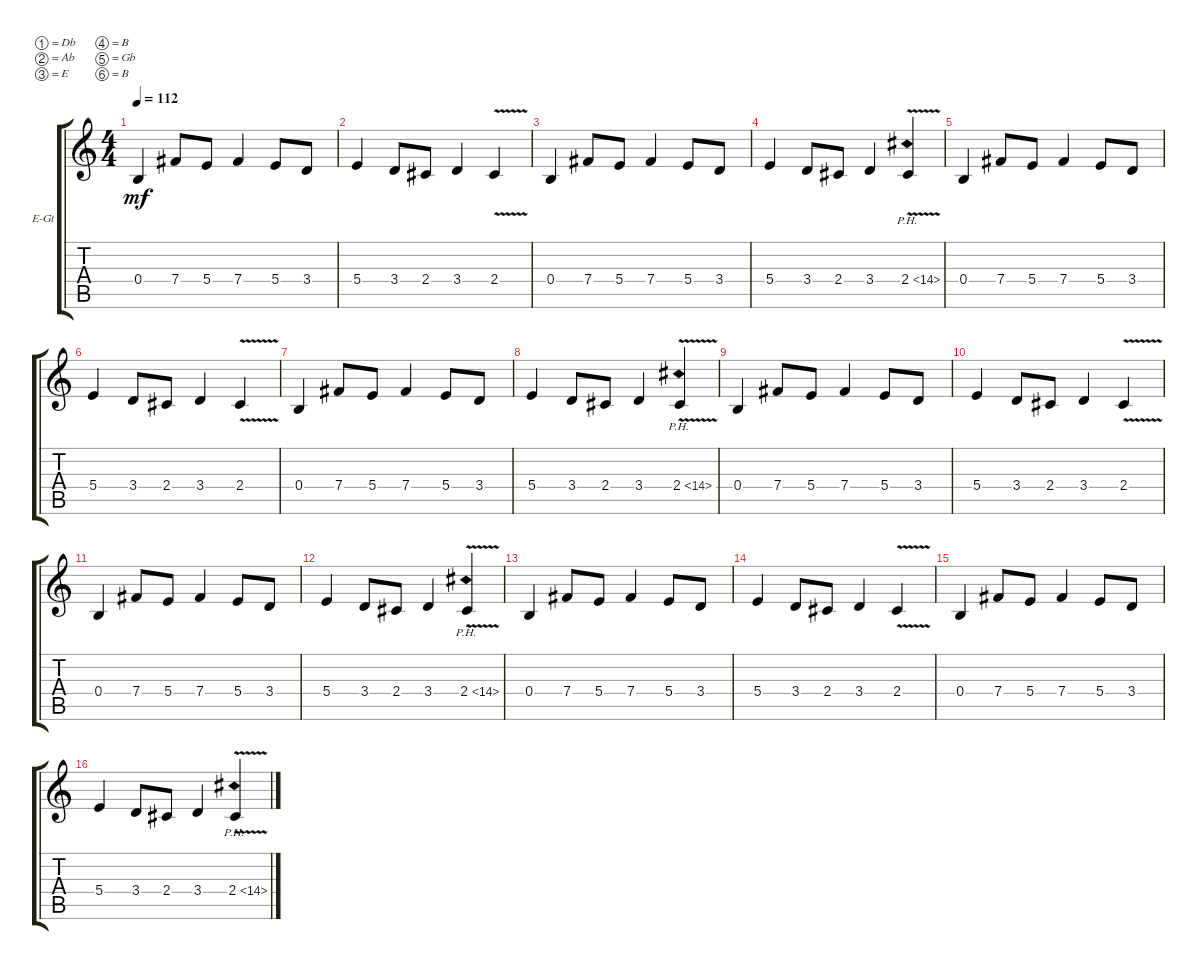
\defaultSystemsLayout 4
\bracketExtendMode groupsimilarinstruments
\firstSystemTrackNameOrientation horizontal
\otherSystemsTrackNameOrientation horizontal
\track ("Lead Guitar" "E-Gt") {instrument distortionguitar}
\staff {score tabs}
\tuning (Db4 Ab3 E3 B2 Gb2 B1)
\ts (4 4)
\tempo 112
\clef g2
\ks c
0.4.4{dy mf} 7.4.8 5.4.8 7.4.4 5.4.8 3.4.8 |
5.4.4 3.4.8 2.4.8 3.4.4 2.4{v}.4 |
0.4.4 7.4.8 5.4.8 7.4.4 5.4.8 3.4.8 |
5.4.4 3.4.8 2.4.8 3.4.4 2.4{ph 12 v}.4 |
0.4.4 7.4.8 5.4.8 7.4.4 5.4.8 3.4.8 |
5.4.4 3.4.8 2.4.8 3.4.4 2.4{v}.4 |
0.4.4 7.4.8 5.4.8 7.4.4 5.4.8 3.4.8 |
5.4.4 3.4.8 2.4.8 3.4.4 2.4{ph 12 v}.4 |
0.4.4 7.4.8 5.4.8 7.4.4 5.4.8 3.4.8 |
5.4.4 3.4.8 2.4.8 3.4.4 2.4{v}.4 |
0.4.4 7.4.8 5.4.8 7.4.4 5.4.8 3.4.8 |
5.4.4 3.4.8 2.4.8 3.4.4 2.4{ph 12 v}.4 |
0.4.4 7.4.8 5.4.8 7.4.4 5.4.8 3.4.8 |
5.4.4 3.4.8 2.4.8 3.4.4 2.4{v}.4 |
0.4.4 7.4.8 5.4.8 7.4.4 5.4.8 3.4.8 |
5.4.4 3.4.8 2.4.8 3.4.4 2.4{ph 12 v}.4
